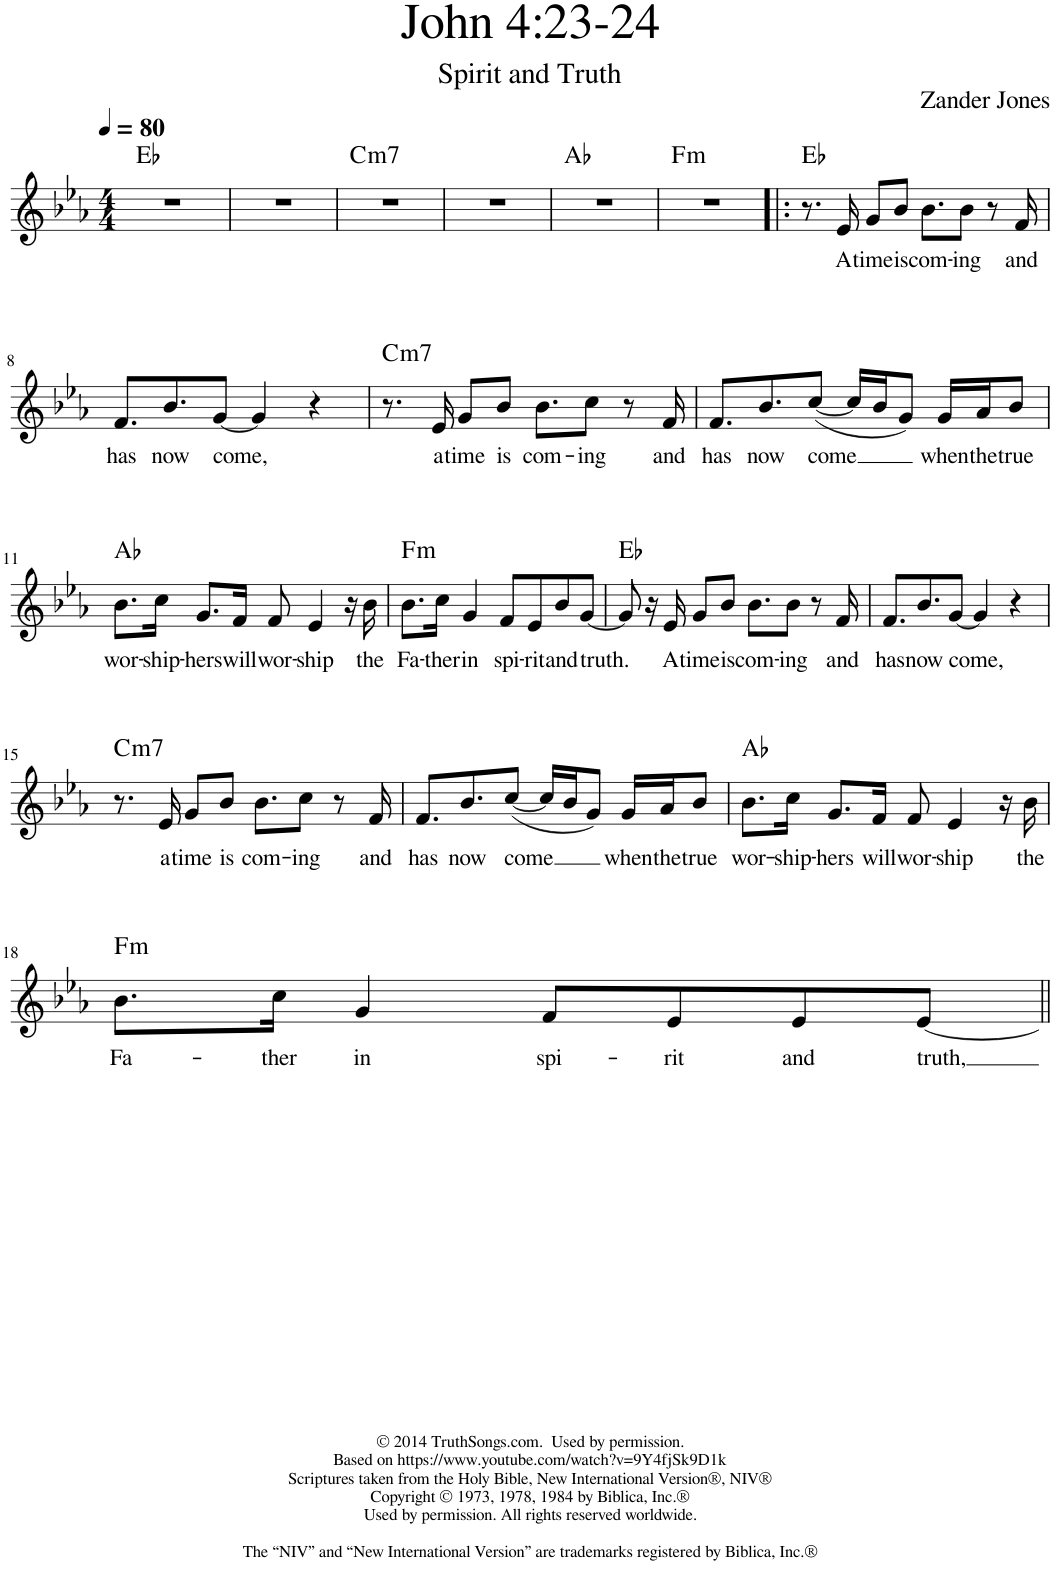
**kern	**text	**harte
*part1	*part1	*part1
*staff1	*staff1	*
*I"Piano	*	*
*I'Pno.	*	*
*clefG2	*	*
*k[b-e-a-]	*	*
*M4/4	*	*
*MM80	*	*
=1	=1	=1
1r	.	Eb:maj
=2	=2	=2
1r	.	.
=3	=3	=3
!	!	!LO:H:kt=m7
1r	.	C:min7
=4	=4	=4
1r	.	.
=5	=5	=5
1r	.	Ab:maj
=6	=6	=6
!	!	!LO:H:kt=m
1r	.	F:min
=7!|:	=7!|:	=7!|:
8.r	.	Eb:maj
!	!LO:LY:b	!
16e-/	A	.
!	!LO:LY:b	!
8g/L	time	.
!	!LO:LY:b	!
8b-/J	is	.
!	!LO:LY:b	!
8.b-\L	com-	.
!	!LO:LY:b	!
8b-\J	-ing	.
8r	.	.
!	!LO:LY:b	!
16f/	and	.
!!LO:LB:g=z
=8	=8	=8
!	!LO:LY:b	!
8.f/L	has	.
!	!LO:LY:b	!
8.b-/	now	.
!	!LO:LY:b	!
[8g/J	come,	.
4g/]	.	.
4r	.	.
=9	=9	=9
!	!	!LO:H:kt=m7
8.r	.	C:min7
!	!LO:LY:b	!
16e-/	a	.
!	!LO:LY:b	!
8g/L	time	.
!	!LO:LY:b	!
8b-/J	is	.
!	!LO:LY:b	!
8.b-\L	com-	.
!	!LO:LY:b	!
8cc\J	-ing	.
8r	.	.
!	!LO:LY:b	!
16f/	and	.
=10	=10	=10
!	!LO:LY:b	!
8.f/L	has	.
!	!LO:LY:b	!
8.b-/	now	.
!	!LO:LY:b	!
([8cc/J	come	.
16cc/LL]	.	.
16b-/J	.	.
8g/J)	.	.
!	!LO:LY:b	!
16g/LL	when	.
!	!LO:LY:b	!
16a-/J	the	.
!	!LO:LY:b	!
8b-/J	true	.
!!LO:LB:g=z
=11	=11	=11
!	!LO:LY:b	!
8.b-\L	wor-	Ab:maj
!	!LO:LY:b	!
16cc\Jk	-ship-	.
!	!LO:LY:b	!
8.g/L	-hers	.
!	!LO:LY:b	!
16f/Jk	will	.
!	!LO:LY:b	!
8f/	wor-	.
!	!LO:LY:b	!
4e-/	-ship	.
16r	.	.
!	!LO:LY:b	!
16b-\	the	.
=12	=12	=12
!	!LO:LY:b	!LO:H:kt=m
8.b-\L	Fa-	F:min
!	!LO:LY:b	!
16cc\Jk	-ther	.
!	!LO:LY:b	!
4g/	in	.
!	!LO:LY:b	!
8f/L	spi-	.
!	!LO:LY:b	!
8e-/	-rit	.
!	!LO:LY:b	!
8b-/	and	.
!	!LO:LY:b	!
[8g/J	truth.	.
=13	=13	=13
8g/]	.	Eb:maj
16r	.	.
!	!LO:LY:b	!
16e-/	A	.
!	!LO:LY:b	!
8g/L	time	.
!	!LO:LY:b	!
8b-/J	is	.
!	!LO:LY:b	!
8.b-\L	com-	.
!	!LO:LY:b	!
8b-\J	-ing	.
8r	.	.
!	!LO:LY:b	!
16f/	and	.
=14	=14	=14
!	!LO:LY:b	!
8.f/L	has	.
!	!LO:LY:b	!
8.b-/	now	.
!	!LO:LY:b	!
[8g/J	come,	.
4g/]	.	.
4r	.	.
!!LO:LB:g=z
=15	=15	=15
!	!	!LO:H:kt=m7
8.r	.	C:min7
!	!LO:LY:b	!
16e-/	a	.
!	!LO:LY:b	!
8g/L	time	.
!	!LO:LY:b	!
8b-/J	is	.
!	!LO:LY:b	!
8.b-\L	com-	.
!	!LO:LY:b	!
8cc\J	-ing	.
8r	.	.
!	!LO:LY:b	!
16f/	and	.
=16	=16	=16
!	!LO:LY:b	!
8.f/L	has	.
!	!LO:LY:b	!
8.b-/	now	.
!	!LO:LY:b	!
([8cc/J	come	.
16cc/LL]	.	.
16b-/J	.	.
8g/J)	.	.
!	!LO:LY:b	!
16g/LL	when	.
!	!LO:LY:b	!
16a-/J	the	.
!	!LO:LY:b	!
8b-/J	true	.
=17	=17	=17
!	!LO:LY:b	!
8.b-\L	wor-	Ab:maj
!	!LO:LY:b	!
16cc\Jk	-ship-	.
!	!LO:LY:b	!
8.g/L	-hers	.
!	!LO:LY:b	!
16f/Jk	will	.
!	!LO:LY:b	!
8f/	wor-	.
!	!LO:LY:b	!
4e-/	-ship	.
16r	.	.
!	!LO:LY:b	!
16b-\	the	.
!!LO:LB:g=z
=18	=18	=18
!	!LO:LY:b	!LO:H:kt=m
8.b-\L	Fa-	F:min
!	!LO:LY:b	!
16cc\Jk	-ther	.
!	!LO:LY:b	!
4g/	in	.
!	!LO:LY:b	!
8f/L	spi-	.
!	!LO:LY:b	!
8e-/	-rit	.
!	!LO:LY:b	!
8e-/	and	.
!	!LO:LY:b	!
[8e-/J	truth,	.
=||	=||	=||
*-	*-	*-
